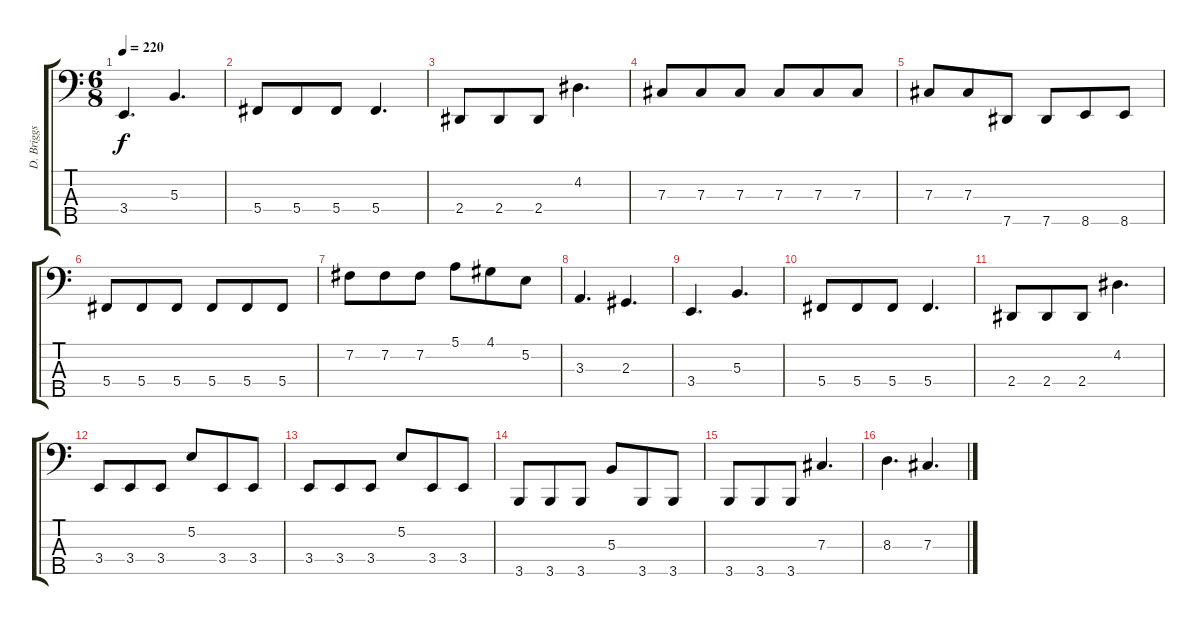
\track ("D. Briggs Bass" "D. Briggs ") {instrument electricbassfinger}
\staff {score tabs}
\tuning (E2 B1 Gb1 Db1 Ab0) {hide}
\ts (6 8)
\tempo 220
\clef f4
\ks c
3.4.4{d dy f} 5.3.4{d} |
5.4.8 5.4.8 5.4.8 5.4.4{d} |
2.4.8 2.4.8 2.4.8 4.2.4{d} |
7.3.8 7.3.8 7.3.8 7.3.8 7.3.8 7.3.8 |
7.3.8 7.3.8 7.5.8 7.5.8 8.5.8 8.5.8 |
5.4.8 5.4.8 5.4.8 5.4.8 5.4.8 5.4.8 |
7.2.8 7.2.8 7.2.8 5.1.8 4.1.8 5.2.8 |
3.3.4{d} 2.3.4{d} |
3.4.4{d} 5.3.4{d} |
5.4.8 5.4.8 5.4.8 5.4.4{d} |
2.4.8 2.4.8 2.4.8 4.2.4{d} |
3.4.8 3.4.8 3.4.8 5.2.8 3.4.8 3.4.8 |
3.4.8 3.4.8 3.4.8 5.2.8 3.4.8 3.4.8 |
3.5.8 3.5.8 3.5.8 5.3.8 3.5.8 3.5.8 |
3.5.8 3.5.8 3.5.8 7.3.4{d} |
8.3.4{d} 7.3.4{d}
